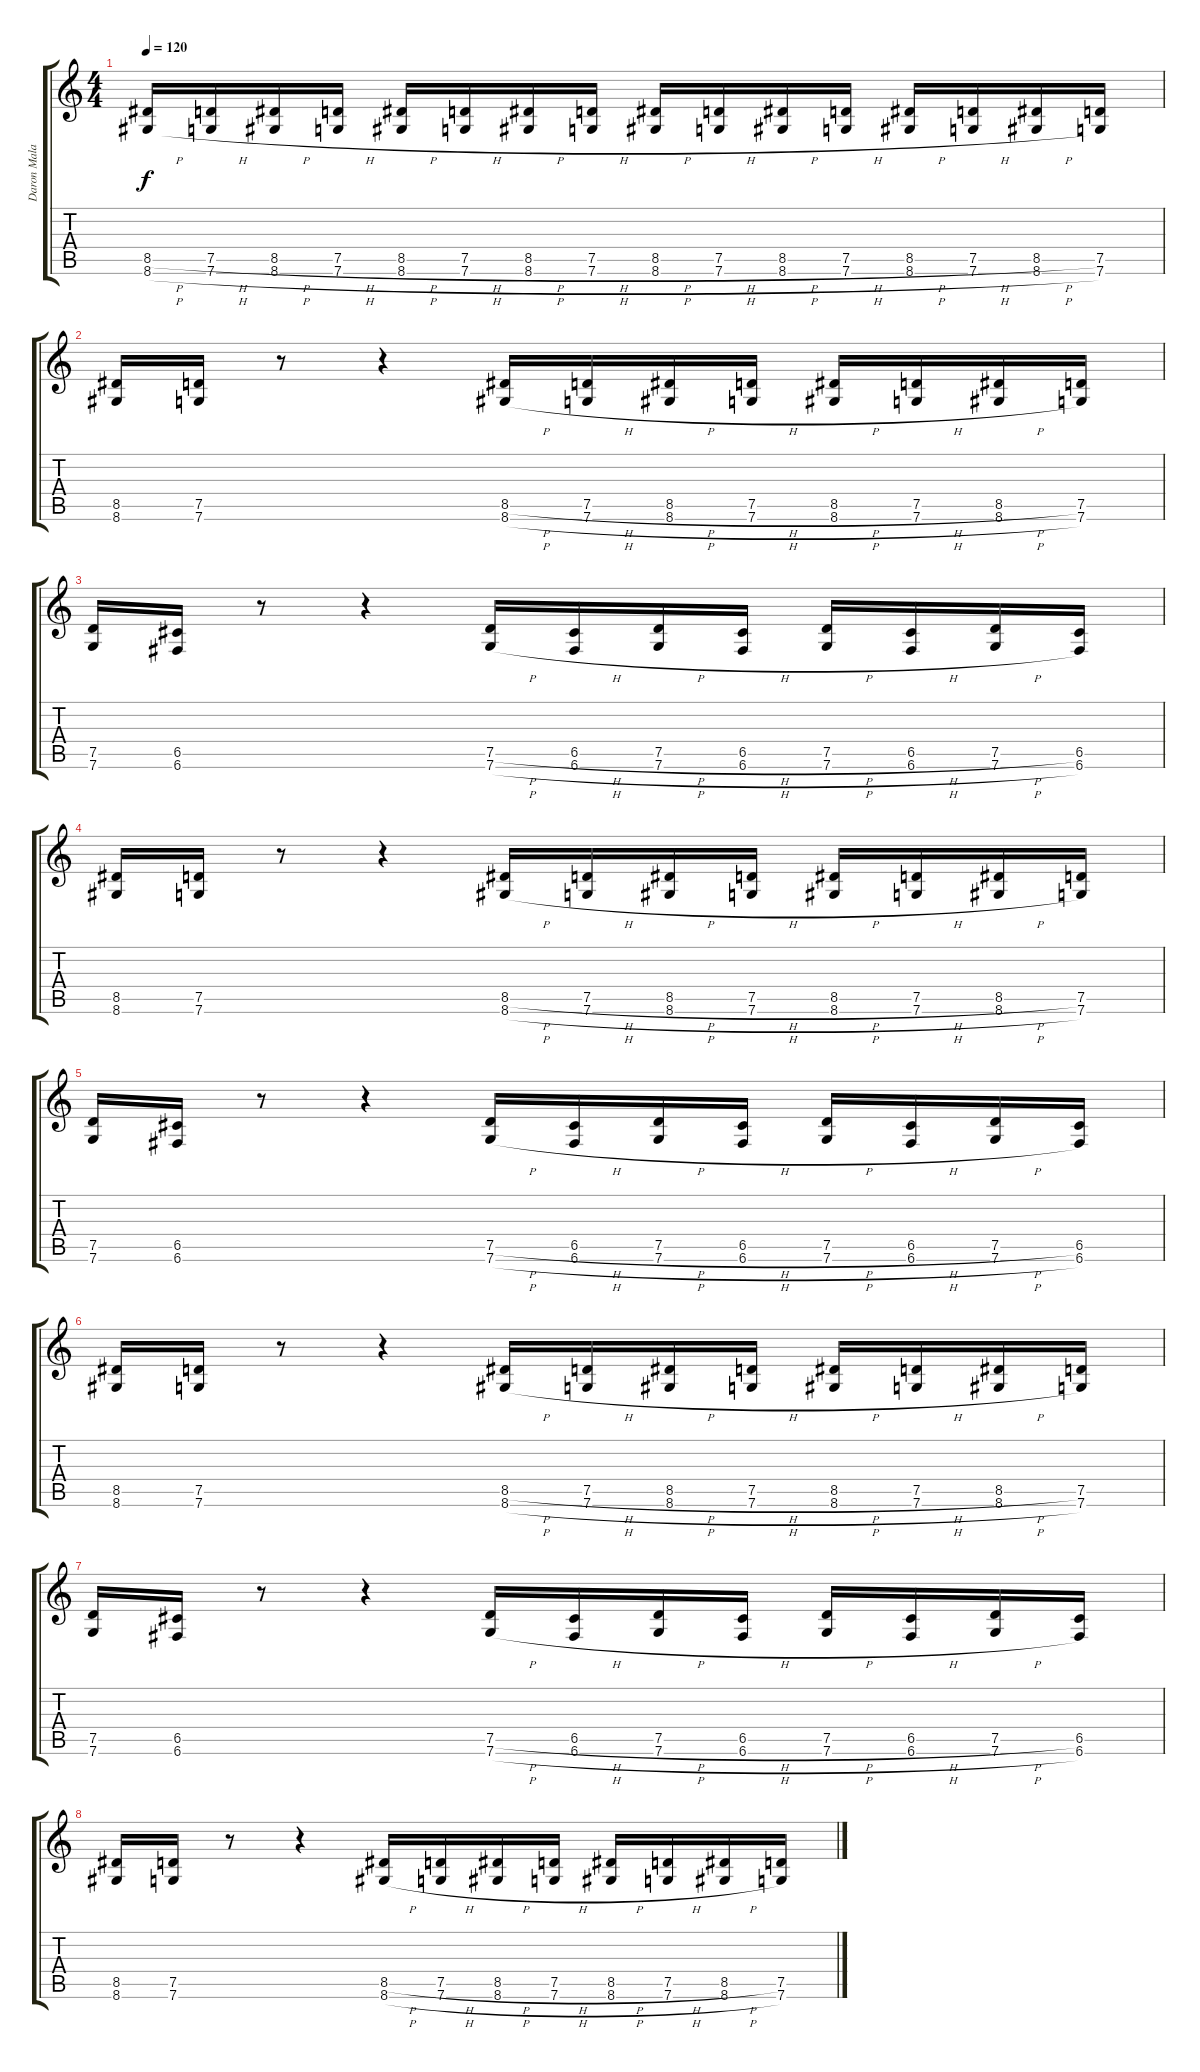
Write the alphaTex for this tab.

\track ("Daron Malakian (Distortion)" "Daron Mala") {instrument overdrivenguitar}
\staff {score tabs}
\tuning (D4 A3 F3 C3 G2 C2) {hide}
\ts (4 4)
\tempo 120
\clef g2
\ks c
(8.5{h} 8.6{h}).16{dy f} (7.5{h} 7.6{h}).16 (8.5{h} 8.6{h}).16 (7.5{h} 7.6{h}).16 (8.5{h} 8.6{h}).16 (7.5{h} 7.6{h}).16 (8.5{h} 8.6{h}).16 (7.5{h} 7.6{h}).16 (8.5{h} 8.6{h}).16 (7.5{h} 7.6{h}).16 (8.5{h} 8.6{h}).16 (7.5{h} 7.6{h}).16 (8.5{h} 8.6{h}).16 (7.5{h} 7.6{h}).16 (8.5{h} 8.6{h}).16 (7.5 7.6).16 |
(8.5 8.6).16 (7.5 7.6).16 r.8 r.4 (8.5{h} 8.6{h}).16 (7.5{h} 7.6{h}).16 (8.5{h} 8.6{h}).16 (7.5{h} 7.6{h}).16 (8.5{h} 8.6{h}).16 (7.5{h} 7.6{h}).16 (8.5{h} 8.6{h}).16 (7.5 7.6).16 |
(7.5 7.6).16 (6.5 6.6).16 r.8 r.4 (7.5{h} 7.6{h}).16 (6.5{h} 6.6{h}).16 (7.5{h} 7.6{h}).16 (6.5{h} 6.6{h}).16 (7.5{h} 7.6{h}).16 (6.5{h} 6.6{h}).16 (7.5{h} 7.6{h}).16 (6.5 6.6).16 |
(8.5 8.6).16 (7.5 7.6).16 r.8 r.4 (8.5{h} 8.6{h}).16 (7.5{h} 7.6{h}).16 (8.5{h} 8.6{h}).16 (7.5{h} 7.6{h}).16 (8.5{h} 8.6{h}).16 (7.5{h} 7.6{h}).16 (8.5{h} 8.6{h}).16 (7.5 7.6).16 |
(7.5 7.6).16 (6.5 6.6).16 r.8 r.4 (7.5{h} 7.6{h}).16 (6.5{h} 6.6{h}).16 (7.5{h} 7.6{h}).16 (6.5{h} 6.6{h}).16 (7.5{h} 7.6{h}).16 (6.5{h} 6.6{h}).16 (7.5{h} 7.6{h}).16 (6.5 6.6).16 |
(8.5 8.6).16 (7.5 7.6).16 r.8 r.4 (8.5{h} 8.6{h}).16 (7.5{h} 7.6{h}).16 (8.5{h} 8.6{h}).16 (7.5{h} 7.6{h}).16 (8.5{h} 8.6{h}).16 (7.5{h} 7.6{h}).16 (8.5{h} 8.6{h}).16 (7.5 7.6).16 |
(7.5 7.6).16 (6.5 6.6).16 r.8 r.4 (7.5{h} 7.6{h}).16 (6.5{h} 6.6{h}).16 (7.5{h} 7.6{h}).16 (6.5{h} 6.6{h}).16 (7.5{h} 7.6{h}).16 (6.5{h} 6.6{h}).16 (7.5{h} 7.6{h}).16 (6.5 6.6).16 |
(8.5 8.6).16 (7.5 7.6).16 r.8 r.4 (8.5{h} 8.6{h}).16 (7.5{h} 7.6{h}).16 (8.5{h} 8.6{h}).16 (7.5{h} 7.6{h}).16 (8.5{h} 8.6{h}).16 (7.5{h} 7.6{h}).16 (8.5{h} 8.6{h}).16 (7.5 7.6).16
